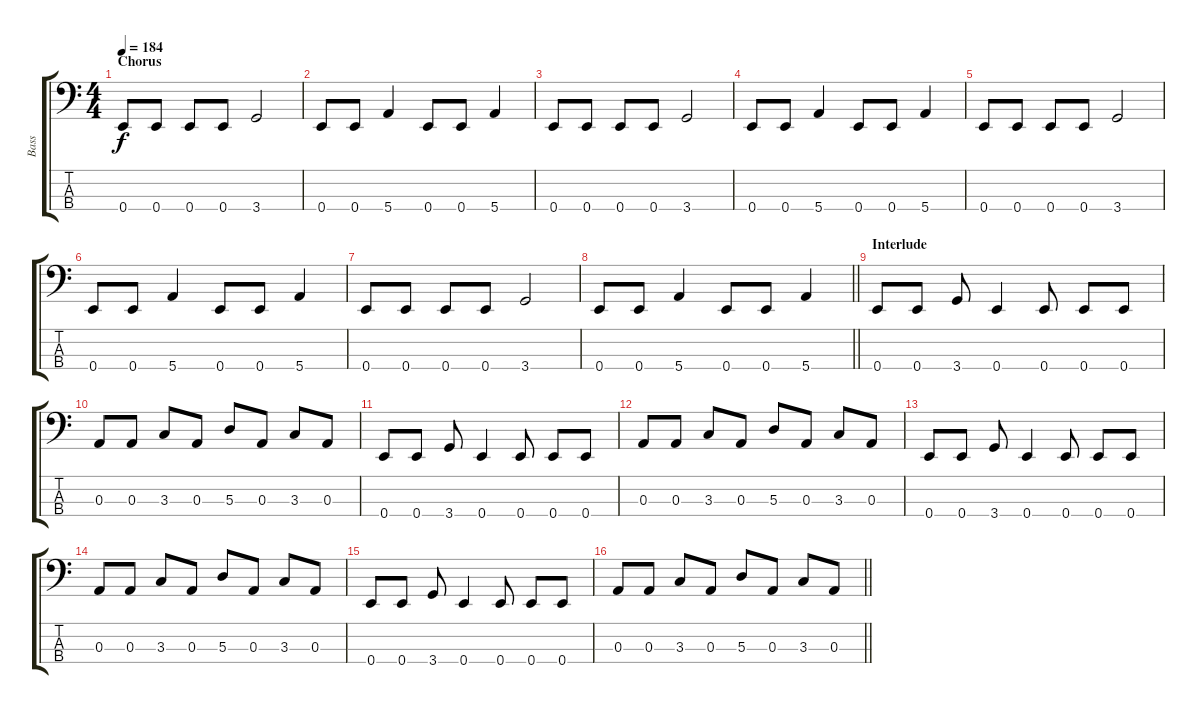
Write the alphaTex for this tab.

\track ("Bass" "Bass") {instrument electricbasspick}
\staff {score tabs}
\tuning (G2 D2 A1 E1) {hide}
\ts (4 4)
\section ("" "Chorus")
\tempo 184
\clef f4
\ks c
0.4.8{dy f} 0.4.8 0.4.8 0.4.8 3.4.2 |
0.4.8 0.4.8 5.4.4 0.4.8 0.4.8 5.4.4 |
0.4.8 0.4.8 0.4.8 0.4.8 3.4.2 |
0.4.8 0.4.8 5.4.4 0.4.8 0.4.8 5.4.4 |
0.4.8 0.4.8 0.4.8 0.4.8 3.4.2 |
0.4.8 0.4.8 5.4.4 0.4.8 0.4.8 5.4.4 |
0.4.8 0.4.8 0.4.8 0.4.8 3.4.2 |
\barLineRight lightlight
0.4.8 0.4.8 5.4.4 0.4.8 0.4.8 5.4.4 |
\section ("" "Interlude")
0.4.8 0.4.8 3.4.8 0.4.4 0.4.8 0.4.8 0.4.8 |
0.3.8 0.3.8 3.3.8 0.3.8 5.3.8 0.3.8 3.3.8 0.3.8 |
0.4.8 0.4.8 3.4.8 0.4.4 0.4.8 0.4.8 0.4.8 |
0.3.8 0.3.8 3.3.8 0.3.8 5.3.8 0.3.8 3.3.8 0.3.8 |
0.4.8 0.4.8 3.4.8 0.4.4 0.4.8 0.4.8 0.4.8 |
0.3.8 0.3.8 3.3.8 0.3.8 5.3.8 0.3.8 3.3.8 0.3.8 |
0.4.8 0.4.8 3.4.8 0.4.4 0.4.8 0.4.8 0.4.8 |
\barLineRight lightlight
0.3.8 0.3.8 3.3.8 0.3.8 5.3.8 0.3.8 3.3.8 0.3.8
